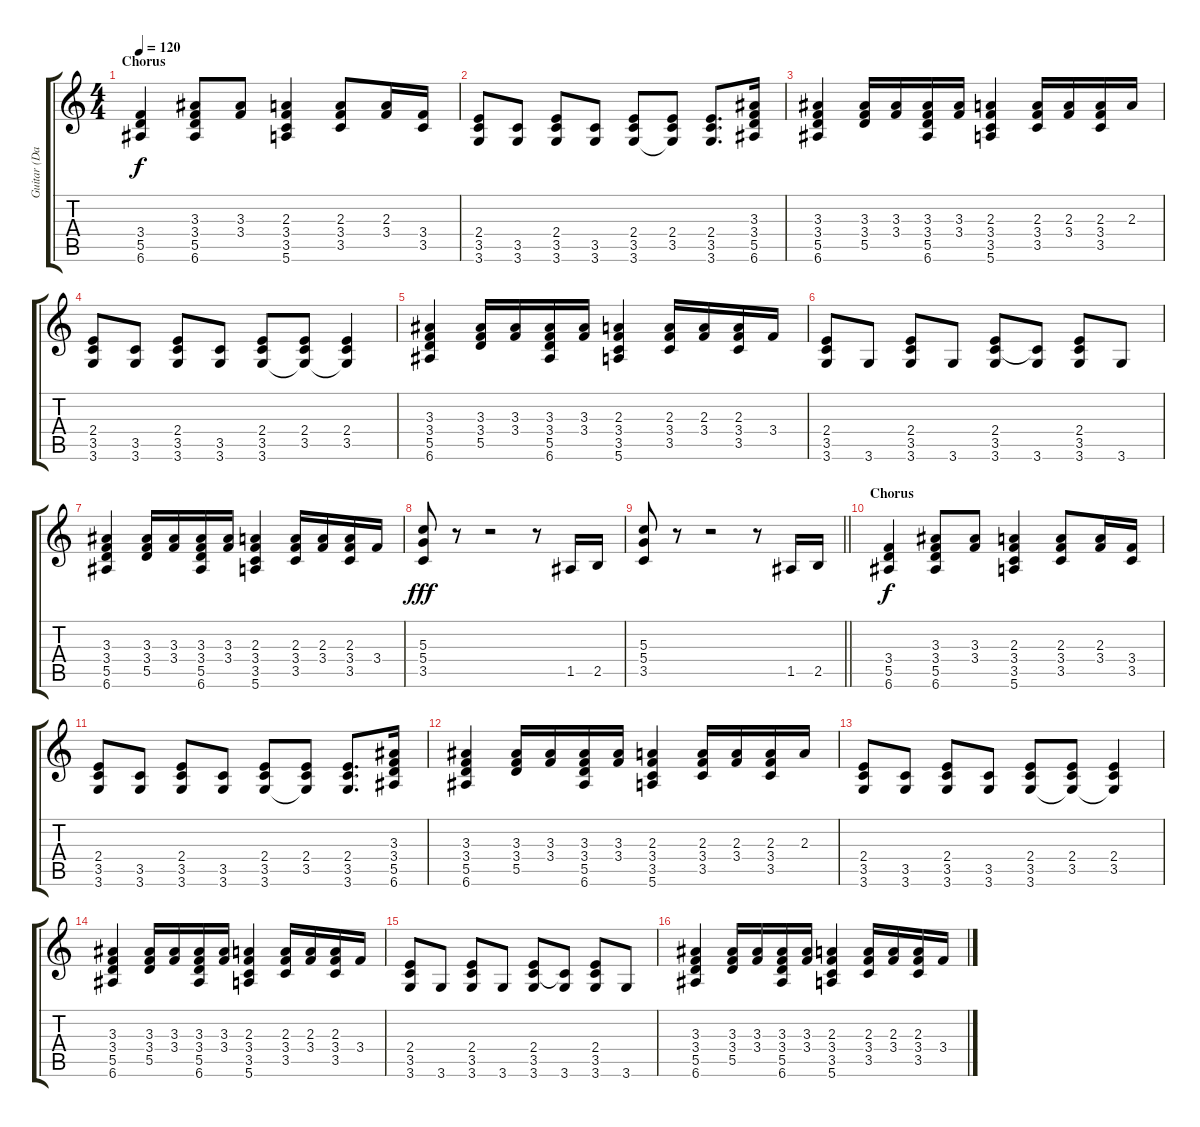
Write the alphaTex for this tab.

\track ("Guitar (David Denny)" "Guitar (Da") {instrument electricguitarclean}
\staff {score tabs}
\tuning (E4 B3 G3 D3 A2 E2) {hide}
\ts (4 4)
\section ("" "Chorus")
\tempo 120
\clef g2
\ks c
(3.4 5.5 6.6).4{dy f} (3.3 3.4 5.5 6.6).8 (3.3 3.4).8 (2.3 3.4 3.5 5.6).4 (2.3 3.4 3.5).8 (2.3 3.4).16 (3.4 3.5).16 |
(2.4 3.5 3.6).8 (3.5 3.6).8 (2.4 3.5 3.6).8 (3.5 3.6).8 (2.4 3.5 3.6).8 (2.4 3.5 3.6{t}).8 (2.4 3.5 3.6).8{d} (3.3 3.4 5.5 6.6).16 |
(3.3 3.4 5.5 6.6).4 (3.3 3.4 5.5).16 (3.3 3.4).16 (3.3 3.4 5.5 6.6).16 (3.3 3.4).16 (2.3 3.4 3.5 5.6).4 (2.3 3.4 3.5).16 (2.3 3.4).16 (2.3 3.4 3.5).16 2.3.16 |
(2.4 3.5 3.6).8 (3.5 3.6).8 (2.4 3.5 3.6).8 (3.5 3.6).8 (2.4 3.5 3.6).8 (2.4 3.5 3.6{t}).8 (2.4 3.5 3.6{t}).4 |
(3.3 3.4 5.5 6.6).4 (3.3 3.4 5.5).16 (3.3 3.4).16 (3.3 3.4 5.5 6.6).16 (3.3 3.4).16 (2.3 3.4 3.5 5.6).4 (2.3 3.4 3.5).16 (2.3 3.4).16 (2.3 3.4 3.5).16 3.4.16 |
(2.4 3.5 3.6).8 3.6.8 (2.4 3.5 3.6).8 3.6.8 (2.4 3.5 3.6).8 (3.5{t} 3.6).8 (2.4 3.5 3.6).8 3.6.8 |
(3.3 3.4 5.5 6.6).4 (3.3 3.4 5.5).16 (3.3 3.4).16 (3.3 3.4 5.5 6.6).16 (3.3 3.4).16 (2.3 3.4 3.5 5.6).4 (2.3 3.4 3.5).16 (2.3 3.4).16 (2.3 3.4 3.5).16 3.4.16 |
(5.3 5.4 3.5).8{dy fff volume 16 instrument overdrivenguitar} r.8 r.2 r.8 1.5.16 2.5.16 |
\barLineRight lightlight
(5.3 5.4 3.5).8{volume 16 instrument overdrivenguitar} r.8 r.2 r.8 1.5.16 2.5.16 |
\section ("" "Chorus")
(3.4 5.5 6.6).4{dy f} (3.3 3.4 5.5 6.6).8 (3.3 3.4).8 (2.3 3.4 3.5 5.6).4 (2.3 3.4 3.5).8 (2.3 3.4).16 (3.4 3.5).16 |
(2.4 3.5 3.6).8 (3.5 3.6).8 (2.4 3.5 3.6).8 (3.5 3.6).8 (2.4 3.5 3.6).8 (2.4 3.5 3.6{t}).8 (2.4 3.5 3.6).8{d} (3.3 3.4 5.5 6.6).16 |
(3.3 3.4 5.5 6.6).4 (3.3 3.4 5.5).16 (3.3 3.4).16 (3.3 3.4 5.5 6.6).16 (3.3 3.4).16 (2.3 3.4 3.5 5.6).4 (2.3 3.4 3.5).16 (2.3 3.4).16 (2.3 3.4 3.5).16 2.3.16 |
(2.4 3.5 3.6).8 (3.5 3.6).8 (2.4 3.5 3.6).8 (3.5 3.6).8 (2.4 3.5 3.6).8 (2.4 3.5 3.6{t}).8 (2.4 3.5 3.6{t}).4 |
(3.3 3.4 5.5 6.6).4 (3.3 3.4 5.5).16 (3.3 3.4).16 (3.3 3.4 5.5 6.6).16 (3.3 3.4).16 (2.3 3.4 3.5 5.6).4 (2.3 3.4 3.5).16 (2.3 3.4).16 (2.3 3.4 3.5).16 3.4.16 |
(2.4 3.5 3.6).8 3.6.8 (2.4 3.5 3.6).8 3.6.8 (2.4 3.5 3.6).8 (3.5{t} 3.6).8 (2.4 3.5 3.6).8 3.6.8 |
(3.3 3.4 5.5 6.6).4 (3.3 3.4 5.5).16 (3.3 3.4).16 (3.3 3.4 5.5 6.6).16 (3.3 3.4).16 (2.3 3.4 3.5 5.6).4 (2.3 3.4 3.5).16 (2.3 3.4).16 (2.3 3.4 3.5).16 3.4.16
